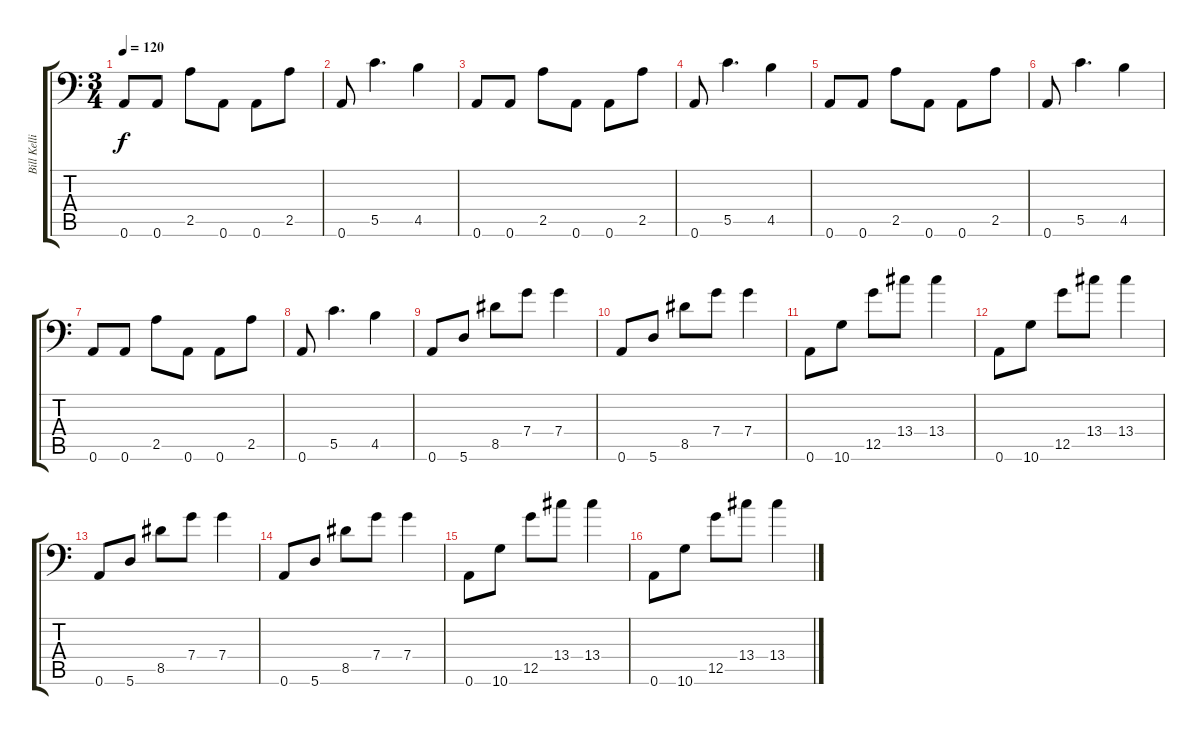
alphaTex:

\track ("Bill Kelliher" "Bill Kelli") {instrument overdrivenguitar}
\staff {score tabs}
\tuning (D4 A3 F3 C3 G2 A1) {hide}
\ts (3 4)
\tempo 120
\clef f4
\ks c
0.6.8{dy f} 0.6.8 2.5.8 0.6.8 0.6.8 2.5.8 |
0.6.8 5.5.4{d} 4.5.4 |
0.6.8 0.6.8 2.5.8 0.6.8 0.6.8 2.5.8 |
0.6.8 5.5.4{d} 4.5.4 |
0.6.8 0.6.8 2.5.8 0.6.8 0.6.8 2.5.8 |
0.6.8 5.5.4{d} 4.5.4 |
0.6.8 0.6.8 2.5.8 0.6.8 0.6.8 2.5.8 |
0.6.8 5.5.4{d} 4.5.4 |
0.6.8 5.6.8 8.5.8 7.4.8 7.4.4 |
0.6.8 5.6.8 8.5.8 7.4.8 7.4.4 |
0.6.8 10.6.8 12.5.8 13.4.8 13.4.4 |
0.6.8 10.6.8 12.5.8 13.4.8 13.4.4 |
0.6.8 5.6.8 8.5.8 7.4.8 7.4.4 |
0.6.8 5.6.8 8.5.8 7.4.8 7.4.4 |
0.6.8 10.6.8 12.5.8 13.4.8 13.4.4 |
0.6.8 10.6.8 12.5.8 13.4.8 13.4.4
